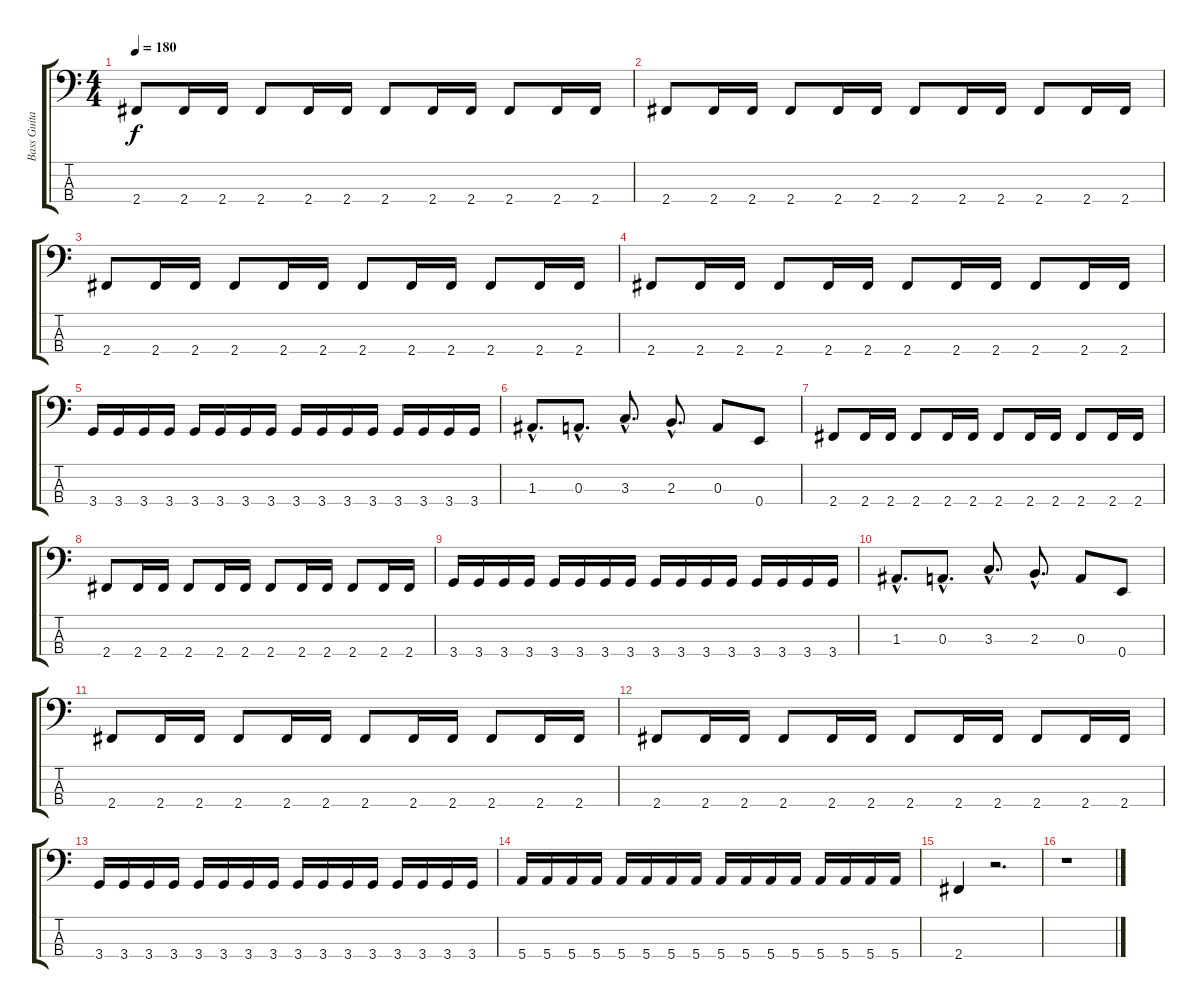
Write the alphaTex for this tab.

\track ("Bass Guitar" "Bass Guita") {instrument electricbasspick}
\staff {score tabs}
\tuning (G2 D2 A1 E1) {hide}
\ts (4 4)
\tempo 180
\clef f4
\ks c
2.4.8{dy f} 2.4.16 2.4.16 2.4.8 2.4.16 2.4.16 2.4.8 2.4.16 2.4.16 2.4.8 2.4.16 2.4.16 |
2.4.8 2.4.16 2.4.16 2.4.8 2.4.16 2.4.16 2.4.8 2.4.16 2.4.16 2.4.8 2.4.16 2.4.16 |
2.4.8 2.4.16 2.4.16 2.4.8 2.4.16 2.4.16 2.4.8 2.4.16 2.4.16 2.4.8 2.4.16 2.4.16 |
2.4.8 2.4.16 2.4.16 2.4.8 2.4.16 2.4.16 2.4.8 2.4.16 2.4.16 2.4.8 2.4.16 2.4.16 |
3.4.16 3.4.16 3.4.16 3.4.16 3.4.16 3.4.16 3.4.16 3.4.16 3.4.16 3.4.16 3.4.16 3.4.16 3.4.16 3.4.16 3.4.16 3.4.16 |
1.3{hac}.8{d} 0.3{hac}.8{d} 3.3{hac}.8{d} 2.3{hac}.8{d} 0.3.8 0.4.8 |
2.4.8 2.4.16 2.4.16 2.4.8 2.4.16 2.4.16 2.4.8 2.4.16 2.4.16 2.4.8 2.4.16 2.4.16 |
2.4.8 2.4.16 2.4.16 2.4.8 2.4.16 2.4.16 2.4.8 2.4.16 2.4.16 2.4.8 2.4.16 2.4.16 |
3.4.16 3.4.16 3.4.16 3.4.16 3.4.16 3.4.16 3.4.16 3.4.16 3.4.16 3.4.16 3.4.16 3.4.16 3.4.16 3.4.16 3.4.16 3.4.16 |
1.3{hac}.8{d} 0.3{hac}.8{d} 3.3{hac}.8{d} 2.3{hac}.8{d} 0.3.8 0.4.8 |
2.4.8 2.4.16 2.4.16 2.4.8 2.4.16 2.4.16 2.4.8 2.4.16 2.4.16 2.4.8 2.4.16 2.4.16 |
2.4.8 2.4.16 2.4.16 2.4.8 2.4.16 2.4.16 2.4.8 2.4.16 2.4.16 2.4.8 2.4.16 2.4.16 |
3.4.16 3.4.16 3.4.16 3.4.16 3.4.16 3.4.16 3.4.16 3.4.16 3.4.16 3.4.16 3.4.16 3.4.16 3.4.16 3.4.16 3.4.16 3.4.16 |
5.4.16 5.4.16 5.4.16 5.4.16 5.4.16 5.4.16 5.4.16 5.4.16 5.4.16 5.4.16 5.4.16 5.4.16 5.4.16 5.4.16 5.4.16 5.4.16 |
2.4.4 r.2{d} |
r.1
